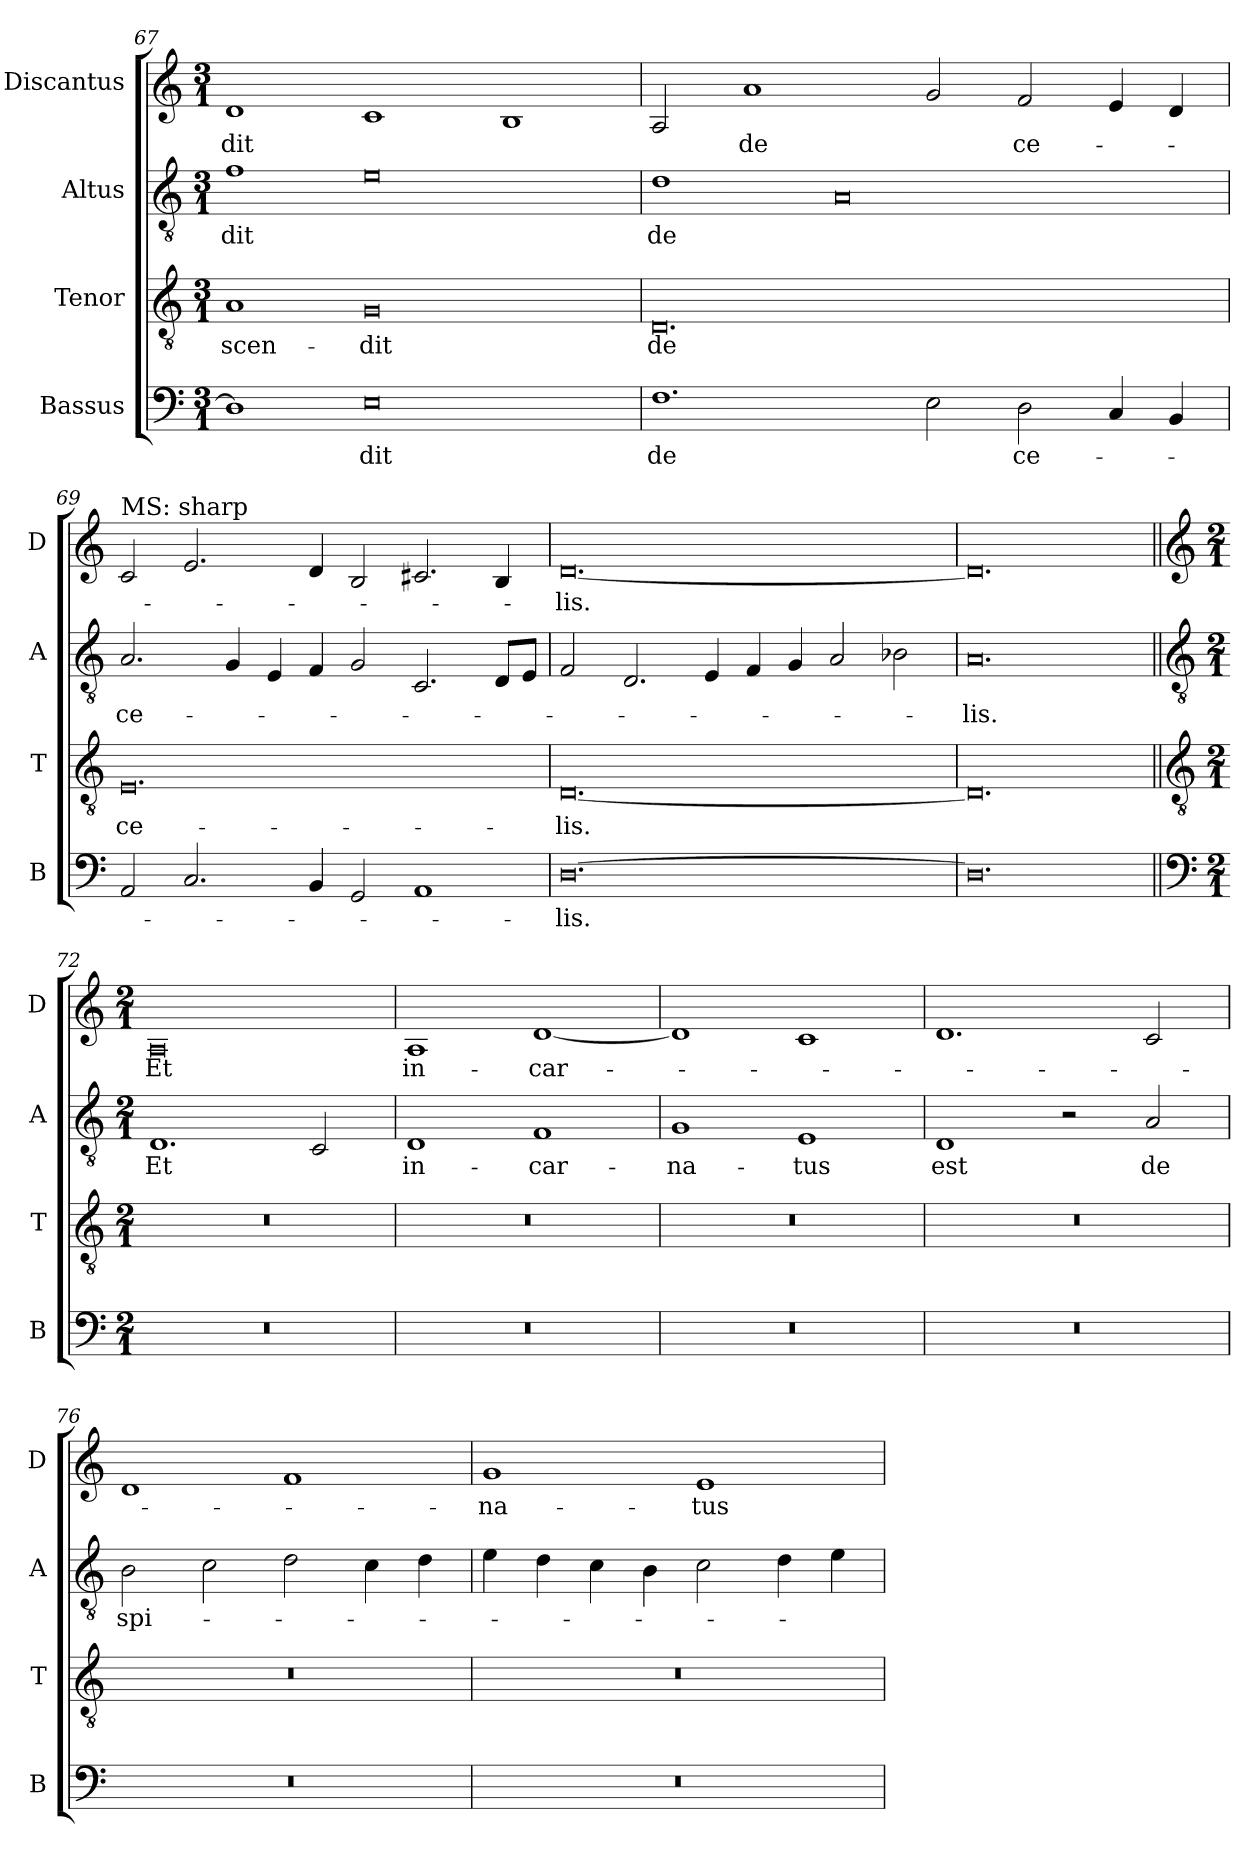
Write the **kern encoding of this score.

**kern	**text	**kern	**text	**kern	**text	**kern	**text
*part4	*part4	*part3	*part3	*part2	*part2	*part1	*part1
*staff4	*staff4	*staff3	*staff3	*staff2	*staff2	*staff1	*staff1
*I"Bassus	*	*I"Tenor	*	*I"Altus	*	*I"Discantus	*
*I'B	*	*I'T	*	*I'A	*	*I'D	*
*clefF4	*	*clefGv2	*	*clefGv2	*	*clefG2	*
*k[]	*	*k[]	*	*k[]	*	*k[]	*
*M3/1	*	*M3/1	*	*M3/1	*	*M3/1	*
=67	=67	=67	=67	=67	=67	=67	=67
1D]	.	1A	-scen-	1f	-dit	1d	-dit
0E	-dit	0G	-dit	0e	.	1c	.
.	.	.	.	.	.	1B	.
=68	=68	=68	=68	=68	=68	=68	=68
1.F	de	0.D	de	1d	de	2A	.
.	.	.	.	.	.	1a	de
.	.	.	.	0A	.	.	.
2E	.	.	.	.	.	2g	.
2D	ce-	.	.	.	.	2f	ce-
4C	.	.	.	.	.	4e	.
4BB	.	.	.	.	.	4d	.
=69	=69	=69	=69	=69	=69	=69	=69
!	!	!	!	!	!	!LO:TX:a:t=MS&colon; sharp	!
2AA	.	0.E	ce-	2.A	ce-	2c	.
2.C	.	.	.	.	.	2.e	.
.	.	.	.	4G	.	.	.
.	.	.	.	4E	.	.	.
4BB	.	.	.	4F	.	4d	.
2GG	.	.	.	2G	.	2B	.
1AA	.	.	.	2.C	.	2.c#X	.
.	.	.	.	8DL	.	4B	.
.	.	.	.	8EJ	.	.	.
=70	=70	=70	=70	=70	=70	=70	=70
[0.D	-lis.	[0.D	-lis.	2F	.	[0.d	-lis.
.	.	.	.	2.D	.	.	.
.	.	.	.	4E	.	.	.
.	.	.	.	4F	.	.	.
.	.	.	.	4G	.	.	.
.	.	.	.	2A	.	.	.
.	.	.	.	2B-X	.	.	.
=71	=71	=71	=71	=71	=71	=71	=71
0.D]	.	0.D]	.	0.A	-lis.	0.d]	.
!!LO:LB:g=z
=72||	=72||	=72||	=72||	=72||	=72||	=72||	=72||
*clefF4	*	*clefGv2	*	*clefGv2	*	*clefG2	*
*k[]	*	*k[]	*	*k[]	*	*k[]	*
*M2/1	*	*M2/1	*	*M2/1	*	*M2/1	*
*	*	*	*	*	*	*MM400	*
0r	.	0r	.	1.D	Et	0A	Et
.	.	.	.	2C	.	.	.
=73	=73	=73	=73	=73	=73	=73	=73
0r	.	0r	.	1D	in-	1A	in-
.	.	.	.	1F	-car-	[1d	-car-
=74	=74	=74	=74	=74	=74	=74	=74
0r	.	0r	.	1G	-na-	1d]	.
.	.	.	.	1E	-tus	1c	.
=75	=75	=75	=75	=75	=75	=75	=75
0r	.	0r	.	1D	est	1.d	.
.	.	.	.	2r	.	.	.
.	.	.	.	2A	de	2c	.
=76	=76	=76	=76	=76	=76	=76	=76
0r	.	0r	.	2B	spi-	1d	.
.	.	.	.	2c	.	.	.
.	.	.	.	2d	.	1f	.
.	.	.	.	4c	.	.	.
.	.	.	.	4d	.	.	.
=77	=77	=77	=77	=77	=77	=77	=77
0r	.	0r	.	4e	.	1g	-na-
.	.	.	.	4d	.	.	.
.	.	.	.	4c	.	.	.
.	.	.	.	4B	.	.	.
.	.	.	.	2c	.	1e	-tus
.	.	.	.	4d	.	.	.
.	.	.	.	4e	.	.	.
=	=	=	=	=	=	=	=
*-	*-	*-	*-	*-	*-	*-	*-
